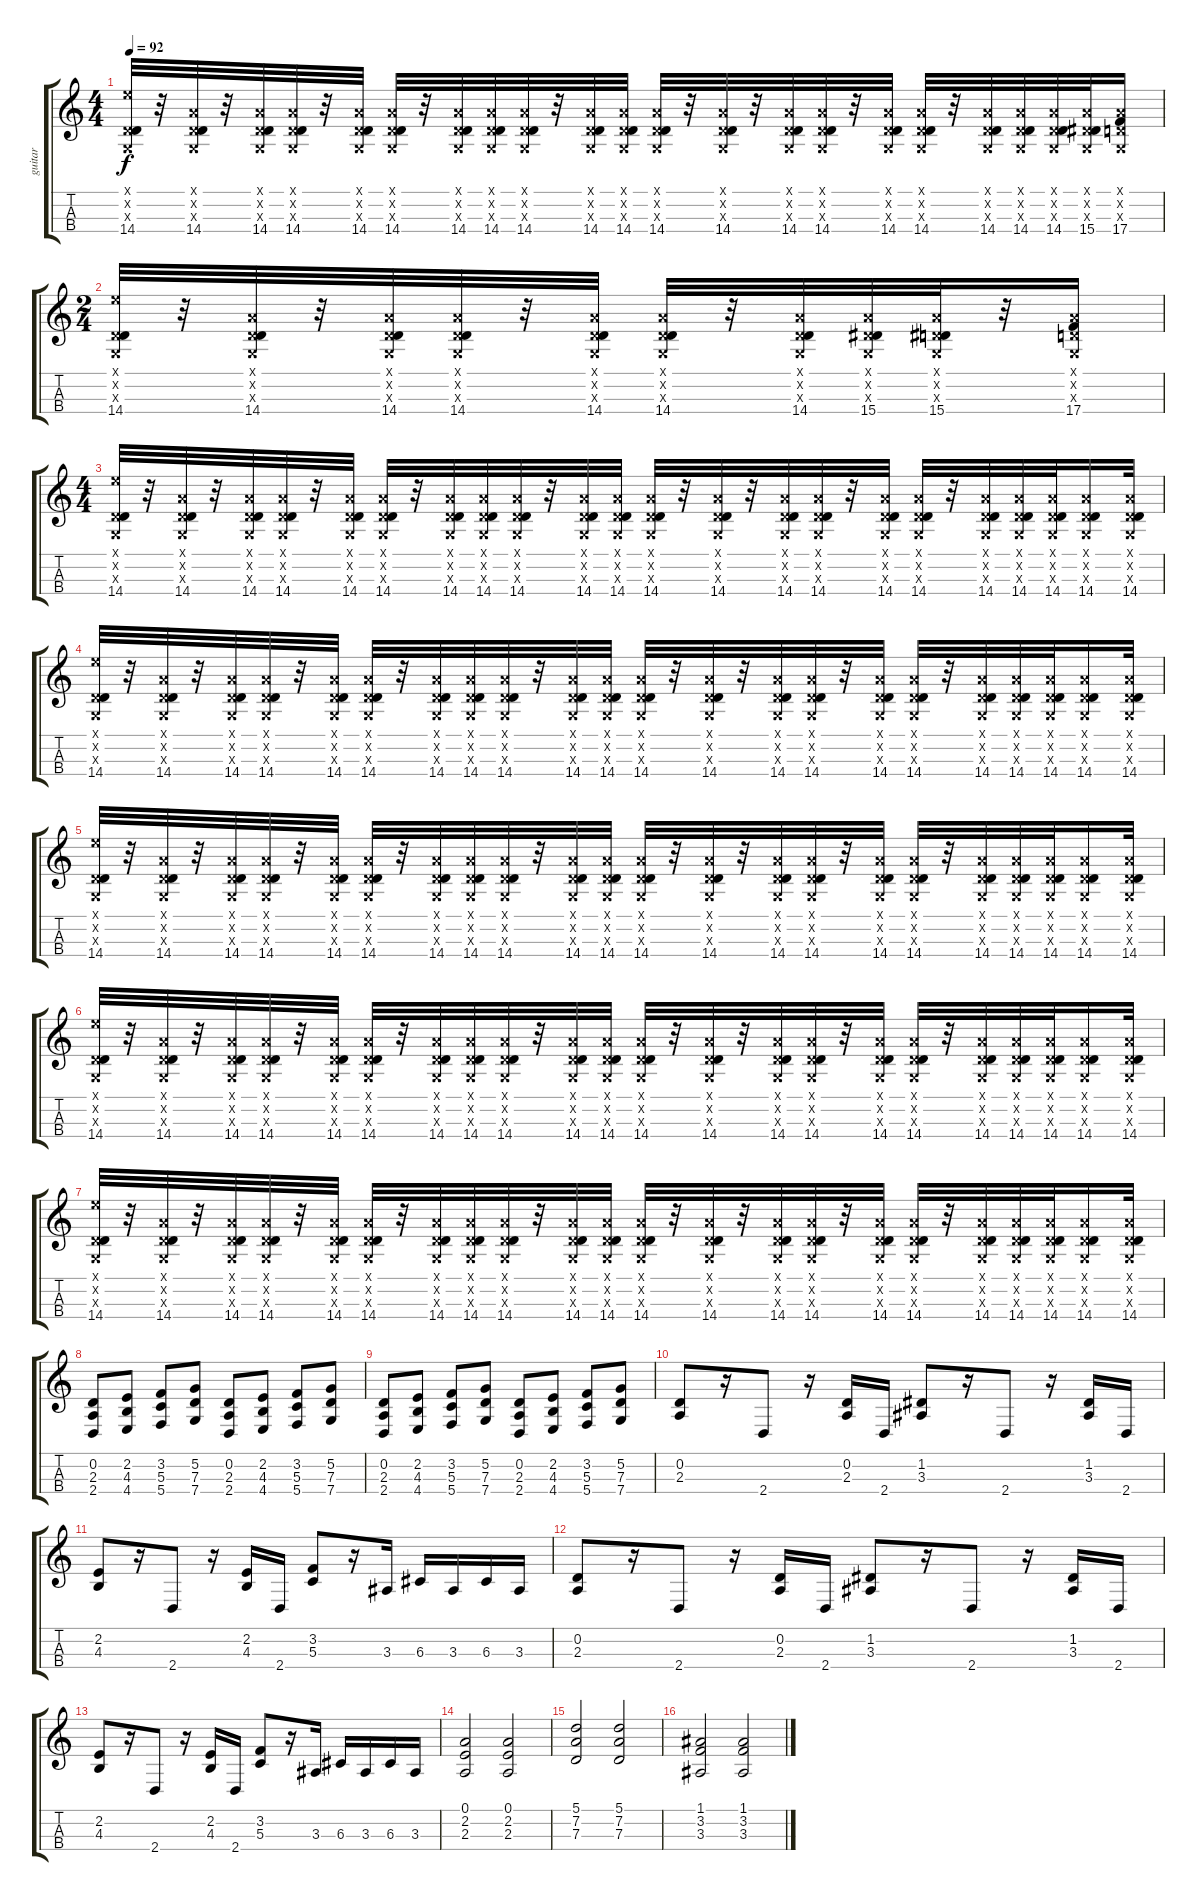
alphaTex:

\track ("guitar" "guitar") {instrument distortionguitar}
\staff {score tabs}
\tuning (A3 D3 G2 C2) {hide}
\ts (4 4)
\tempo 92
\clef g2
\ks c
(7.1{x} 0.2{x} 0.3{x} 14.4).32{dy f} r.32 (0.1{x} 0.2{x} 0.3{x} 14.4).32 r.32 (0.1{x} 0.2{x} 0.3{x} 14.4).32 (0.1{x} 0.2{x} 0.3{x} 14.4).32 r.32 (0.1{x} 0.2{x} 0.3{x} 14.4).32 (0.1{x} 0.2{x} 0.3{x} 14.4).32 r.32 (0.1{x} 0.2{x} 0.3{x} 14.4).32 (0.1{x} 0.2{x} 0.3{x} 14.4).32 (0.1{x} 0.2{x} 0.3{x} 14.4).32 r.32 (0.1{x} 0.2{x} 0.3{x} 14.4).32 (0.1{x} 0.2{x} 0.3{x} 14.4).32 (0.1{x} 0.2{x} 0.3{x} 14.4).32 r.32 (0.1{x} 0.2{x} 0.3{x} 14.4).32 r.32 (0.1{x} 0.2{x} 0.3{x} 14.4).32 (0.1{x} 0.2{x} 0.3{x} 14.4).32 r.32 (0.1{x} 0.2{x} 0.3{x} 14.4).32 (0.1{x} 0.2{x} 0.3{x} 14.4).32 r.32 (0.1{x} 0.2{x} 0.3{x} 14.4).32 (0.1{x} 0.2{x} 0.3{x} 14.4).32 (0.1{x} 0.2{x} 0.3{x} 14.4).32 (0.1{x} 0.2{x} 0.3{x} 15.4).32 (0.1{x} 0.2{x} 0.3{x} 17.4).16 |
\ts (2 4)
(7.1{x} 0.2{x} 0.3{x} 14.4).32 r.32 (0.1{x} 0.2{x} 0.3{x} 14.4).32 r.32 (0.1{x} 0.2{x} 0.3{x} 14.4).32 (0.1{x} 0.2{x} 0.3{x} 14.4).32 r.32 (0.1{x} 0.2{x} 0.3{x} 14.4).32 (0.1{x} 0.2{x} 0.3{x} 14.4).32 r.32 (0.1{x} 0.2{x} 0.3{x} 14.4).32 (0.1{x} 0.2{x} 0.3{x} 15.4).32 (0.1{x} 0.2{x} 0.3{x} 15.4).32 r.32 (0.1{x} 0.2{x} 0.3{x} 17.4).16 |
\ts (4 4)
(7.1{x} 0.2{x} 0.3{x} 14.4).32 r.32 (0.1{x} 0.2{x} 0.3{x} 14.4).32 r.32 (0.1{x} 0.2{x} 0.3{x} 14.4).32 (0.1{x} 0.2{x} 0.3{x} 14.4).32 r.32 (0.1{x} 0.2{x} 0.3{x} 14.4).32 (0.1{x} 0.2{x} 0.3{x} 14.4).32 r.32 (0.1{x} 0.2{x} 0.3{x} 14.4).32 (0.1{x} 0.2{x} 0.3{x} 14.4).32 (0.1{x} 0.2{x} 0.3{x} 14.4).32 r.32 (0.1{x} 0.2{x} 0.3{x} 14.4).32 (0.1{x} 0.2{x} 0.3{x} 14.4).32 (0.1{x} 0.2{x} 0.3{x} 14.4).32 r.32 (0.1{x} 0.2{x} 0.3{x} 14.4).32 r.32 (0.1{x} 0.2{x} 0.3{x} 14.4).32 (0.1{x} 0.2{x} 0.3{x} 14.4).32 r.32 (0.1{x} 0.2{x} 0.3{x} 14.4).32 (0.1{x} 0.2{x} 0.3{x} 14.4).32 r.32 (0.1{x} 0.2{x} 0.3{x} 14.4).32 (0.1{x} 0.2{x} 0.3{x} 14.4).32 (0.1{x} 0.2{x} 0.3{x} 14.4).32 (0.1{x} 0.2{x} 0.3{x} 14.4).16 (0.1{x} 0.2{x} 0.3{x} 14.4).32 |
(7.1{x} 0.2{x} 0.3{x} 14.4).32 r.32 (0.1{x} 0.2{x} 0.3{x} 14.4).32 r.32 (0.1{x} 0.2{x} 0.3{x} 14.4).32 (0.1{x} 0.2{x} 0.3{x} 14.4).32 r.32 (0.1{x} 0.2{x} 0.3{x} 14.4).32 (0.1{x} 0.2{x} 0.3{x} 14.4).32 r.32 (0.1{x} 0.2{x} 0.3{x} 14.4).32 (0.1{x} 0.2{x} 0.3{x} 14.4).32 (0.1{x} 0.2{x} 0.3{x} 14.4).32 r.32 (0.1{x} 0.2{x} 0.3{x} 14.4).32 (0.1{x} 0.2{x} 0.3{x} 14.4).32 (0.1{x} 0.2{x} 0.3{x} 14.4).32 r.32 (0.1{x} 0.2{x} 0.3{x} 14.4).32 r.32 (0.1{x} 0.2{x} 0.3{x} 14.4).32 (0.1{x} 0.2{x} 0.3{x} 14.4).32 r.32 (0.1{x} 0.2{x} 0.3{x} 14.4).32 (0.1{x} 0.2{x} 0.3{x} 14.4).32 r.32 (0.1{x} 0.2{x} 0.3{x} 14.4).32 (0.1{x} 0.2{x} 0.3{x} 14.4).32 (0.1{x} 0.2{x} 0.3{x} 14.4).32 (0.1{x} 0.2{x} 0.3{x} 14.4).16 (0.1{x} 0.2{x} 0.3{x} 14.4).32 |
(7.1{x} 0.2{x} 0.3{x} 14.4).32 r.32 (0.1{x} 0.2{x} 0.3{x} 14.4).32 r.32 (0.1{x} 0.2{x} 0.3{x} 14.4).32 (0.1{x} 0.2{x} 0.3{x} 14.4).32 r.32 (0.1{x} 0.2{x} 0.3{x} 14.4).32 (0.1{x} 0.2{x} 0.3{x} 14.4).32 r.32 (0.1{x} 0.2{x} 0.3{x} 14.4).32 (0.1{x} 0.2{x} 0.3{x} 14.4).32 (0.1{x} 0.2{x} 0.3{x} 14.4).32 r.32 (0.1{x} 0.2{x} 0.3{x} 14.4).32 (0.1{x} 0.2{x} 0.3{x} 14.4).32 (0.1{x} 0.2{x} 0.3{x} 14.4).32 r.32 (0.1{x} 0.2{x} 0.3{x} 14.4).32 r.32 (0.1{x} 0.2{x} 0.3{x} 14.4).32 (0.1{x} 0.2{x} 0.3{x} 14.4).32 r.32 (0.1{x} 0.2{x} 0.3{x} 14.4).32 (0.1{x} 0.2{x} 0.3{x} 14.4).32 r.32 (0.1{x} 0.2{x} 0.3{x} 14.4).32 (0.1{x} 0.2{x} 0.3{x} 14.4).32 (0.1{x} 0.2{x} 0.3{x} 14.4).32 (0.1{x} 0.2{x} 0.3{x} 14.4).16 (0.1{x} 0.2{x} 0.3{x} 14.4).32 |
(7.1{x} 0.2{x} 0.3{x} 14.4).32 r.32 (0.1{x} 0.2{x} 0.3{x} 14.4).32 r.32 (0.1{x} 0.2{x} 0.3{x} 14.4).32 (0.1{x} 0.2{x} 0.3{x} 14.4).32 r.32 (0.1{x} 0.2{x} 0.3{x} 14.4).32 (0.1{x} 0.2{x} 0.3{x} 14.4).32 r.32 (0.1{x} 0.2{x} 0.3{x} 14.4).32 (0.1{x} 0.2{x} 0.3{x} 14.4).32 (0.1{x} 0.2{x} 0.3{x} 14.4).32 r.32 (0.1{x} 0.2{x} 0.3{x} 14.4).32 (0.1{x} 0.2{x} 0.3{x} 14.4).32 (0.1{x} 0.2{x} 0.3{x} 14.4).32 r.32 (0.1{x} 0.2{x} 0.3{x} 14.4).32 r.32 (0.1{x} 0.2{x} 0.3{x} 14.4).32 (0.1{x} 0.2{x} 0.3{x} 14.4).32 r.32 (0.1{x} 0.2{x} 0.3{x} 14.4).32 (0.1{x} 0.2{x} 0.3{x} 14.4).32 r.32 (0.1{x} 0.2{x} 0.3{x} 14.4).32 (0.1{x} 0.2{x} 0.3{x} 14.4).32 (0.1{x} 0.2{x} 0.3{x} 14.4).32 (0.1{x} 0.2{x} 0.3{x} 14.4).16 (0.1{x} 0.2{x} 0.3{x} 14.4).32 |
(7.1{x} 0.2{x} 0.3{x} 14.4).32 r.32 (0.1{x} 0.2{x} 0.3{x} 14.4).32 r.32 (0.1{x} 0.2{x} 0.3{x} 14.4).32 (0.1{x} 0.2{x} 0.3{x} 14.4).32 r.32 (0.1{x} 0.2{x} 0.3{x} 14.4).32 (0.1{x} 0.2{x} 0.3{x} 14.4).32 r.32 (0.1{x} 0.2{x} 0.3{x} 14.4).32 (0.1{x} 0.2{x} 0.3{x} 14.4).32 (0.1{x} 0.2{x} 0.3{x} 14.4).32 r.32 (0.1{x} 0.2{x} 0.3{x} 14.4).32 (0.1{x} 0.2{x} 0.3{x} 14.4).32 (0.1{x} 0.2{x} 0.3{x} 14.4).32 r.32 (0.1{x} 0.2{x} 0.3{x} 14.4).32 r.32 (0.1{x} 0.2{x} 0.3{x} 14.4).32 (0.1{x} 0.2{x} 0.3{x} 14.4).32 r.32 (0.1{x} 0.2{x} 0.3{x} 14.4).32 (0.1{x} 0.2{x} 0.3{x} 14.4).32 r.32 (0.1{x} 0.2{x} 0.3{x} 14.4).32 (0.1{x} 0.2{x} 0.3{x} 14.4).32 (0.1{x} 0.2{x} 0.3{x} 14.4).32 (0.1{x} 0.2{x} 0.3{x} 14.4).16 (0.1{x} 0.2{x} 0.3{x} 14.4).32 |
(0.2 2.3 2.4).8 (2.2 4.3 4.4).8 (3.2 5.3 5.4).8 (5.2 7.3 7.4).8 (0.2 2.3 2.4).8 (2.2 4.3 4.4).8 (3.2 5.3 5.4).8 (5.2 7.3 7.4).8 |
(0.2 2.3 2.4).8 (2.2 4.3 4.4).8 (3.2 5.3 5.4).8 (5.2 7.3 7.4).8 (0.2 2.3 2.4).8 (2.2 4.3 4.4).8 (3.2 5.3 5.4).8 (5.2 7.3 7.4).8 |
(0.2 2.3).8{volume 11 instrument overdrivenguitar} r.16 2.4.8 r.16 (0.2 2.3).16 2.4.16 (1.2 3.3).8 r.16 2.4.8 r.16 (1.2 3.3).16 2.4.16 |
(2.2 4.3).8 r.16 2.4.8 r.16 (2.2 4.3).16 2.4.16 (3.2 5.3).8 r.16 3.3.16 6.3.16 3.3.16 6.3.16 3.3.16 |
(0.2 2.3).8{volume 14 instrument distortionguitar} r.16 2.4.8 r.16 (0.2 2.3).16 2.4.16 (1.2 3.3).8 r.16 2.4.8 r.16 (1.2 3.3).16 2.4.16 |
(2.2 4.3).8 r.16 2.4.8 r.16 (2.2 4.3).16 2.4.16 (3.2 5.3).8 r.16 3.3.16 6.3.16 3.3.16 6.3.16 3.3.16 |
(0.1 2.2 2.3).2{volume 12} (0.1 2.2 2.3).2 |
(5.1 7.2 7.3).2 (5.1 7.2 7.3).2 |
(1.1 3.2 3.3).2 (1.1 3.2 3.3).2
